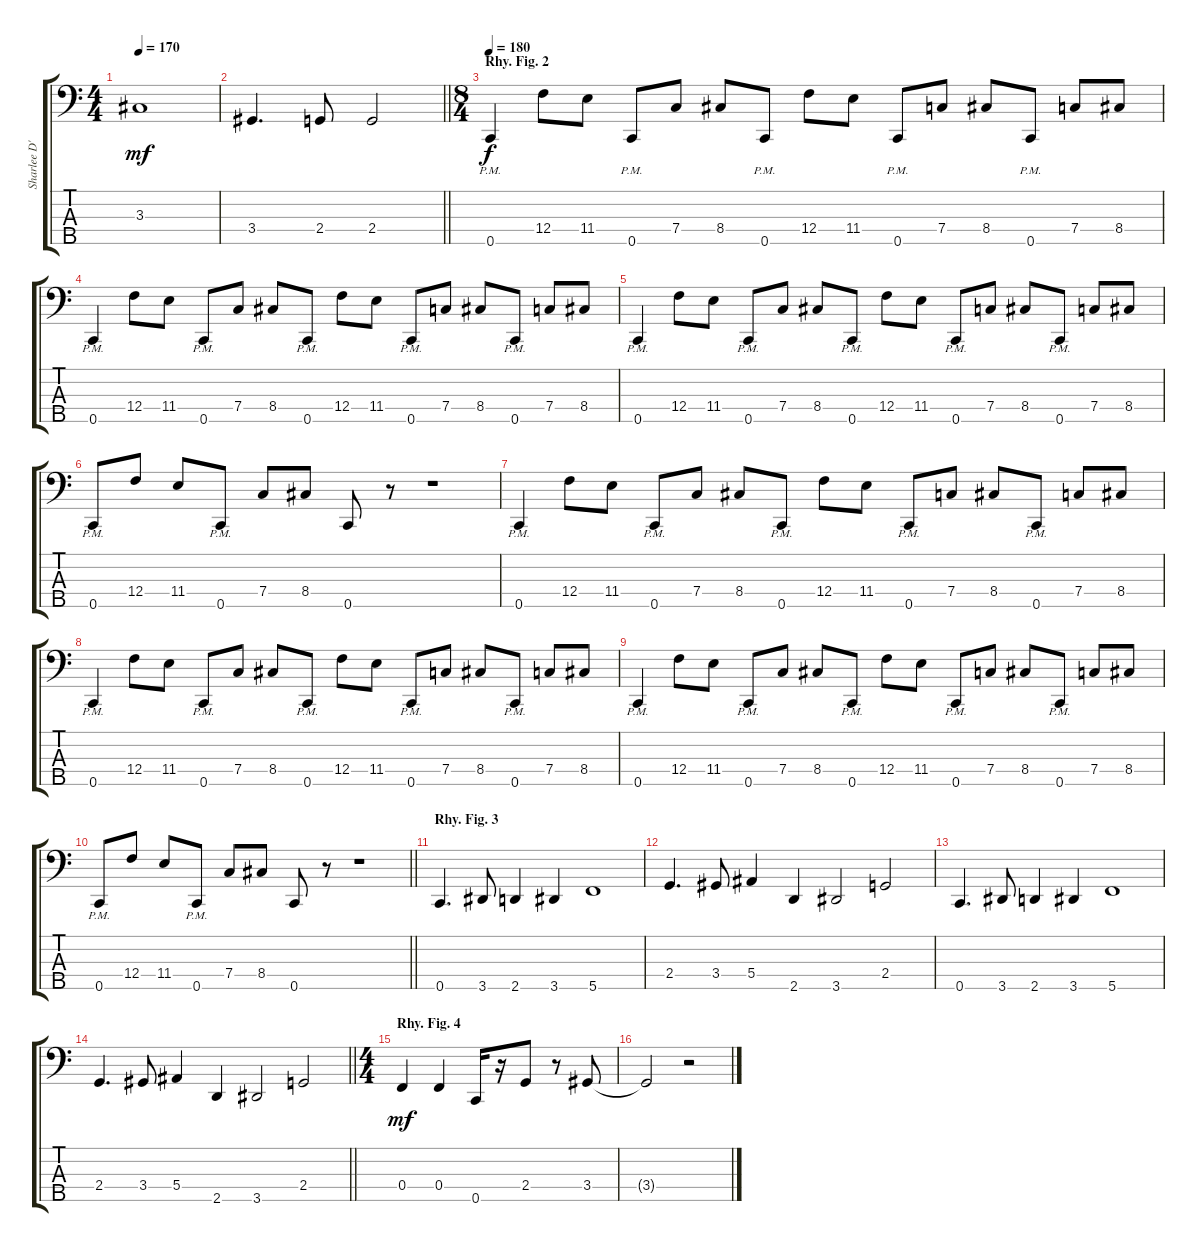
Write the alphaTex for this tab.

\track ("Sharlee D'Angelo" "Sharlee D'") {instrument electricbasspick}
\staff {score tabs}
\tuning (Ab2 Eb2 Bb1 F1 C1) {hide}
\ts (4 4)
\tempo 170
\clef f4
\ks c
3.3.1{dy mf} |
\barLineRight lightlight
3.4.4{d} 2.4.8 2.4.2 |
\ts (8 4)
\section ("" "Rhy. Fig. 2")
\tempo 180
0.5{pm}.4{dy f} 12.4.8 11.4.8 0.5{pm}.8 7.4.8 8.4.8 0.5{pm}.8 12.4.8 11.4.8 0.5{pm}.8 7.4.8 8.4.8 0.5{pm}.8 7.4.8 8.4.8 |
0.5{pm}.4 12.4.8 11.4.8 0.5{pm}.8 7.4.8 8.4.8 0.5{pm}.8 12.4.8 11.4.8 0.5{pm}.8 7.4.8 8.4.8 0.5{pm}.8 7.4.8 8.4.8 |
0.5{pm}.4 12.4.8 11.4.8 0.5{pm}.8 7.4.8 8.4.8 0.5{pm}.8 12.4.8 11.4.8 0.5{pm}.8 7.4.8 8.4.8 0.5{pm}.8 7.4.8 8.4.8 |
0.5{pm}.8 12.4.8 11.4.8 0.5{pm}.8 7.4.8 8.4.8 0.5.8 r.8 r.1 |
0.5{pm}.4 12.4.8 11.4.8 0.5{pm}.8 7.4.8 8.4.8 0.5{pm}.8 12.4.8 11.4.8 0.5{pm}.8 7.4.8 8.4.8 0.5{pm}.8 7.4.8 8.4.8 |
0.5{pm}.4 12.4.8 11.4.8 0.5{pm}.8 7.4.8 8.4.8 0.5{pm}.8 12.4.8 11.4.8 0.5{pm}.8 7.4.8 8.4.8 0.5{pm}.8 7.4.8 8.4.8 |
0.5{pm}.4 12.4.8 11.4.8 0.5{pm}.8 7.4.8 8.4.8 0.5{pm}.8 12.4.8 11.4.8 0.5{pm}.8 7.4.8 8.4.8 0.5{pm}.8 7.4.8 8.4.8 |
\barLineRight lightlight
0.5{pm}.8 12.4.8 11.4.8 0.5{pm}.8 7.4.8 8.4.8 0.5.8 r.8 r.1 |
\section ("" "Rhy. Fig. 3")
0.5.4{d} 3.5.8 2.5.4 3.5.4 5.5.1 |
2.4.4{d} 3.4.8 5.4.4 2.5.4 3.5.2 2.4.2 |
0.5.4{d} 3.5.8 2.5.4 3.5.4 5.5.1 |
\barLineRight lightlight
2.4.4{d} 3.4.8 5.4.4 2.5.4 3.5.2 2.4.2 |
\ts (4 4)
\section ("" "Rhy. Fig. 4")
0.4.4{dy mf} 0.4.4 0.5.16 r.16 2.4.8 r.8 3.4.8 |
3.4{t}.2 r.2
